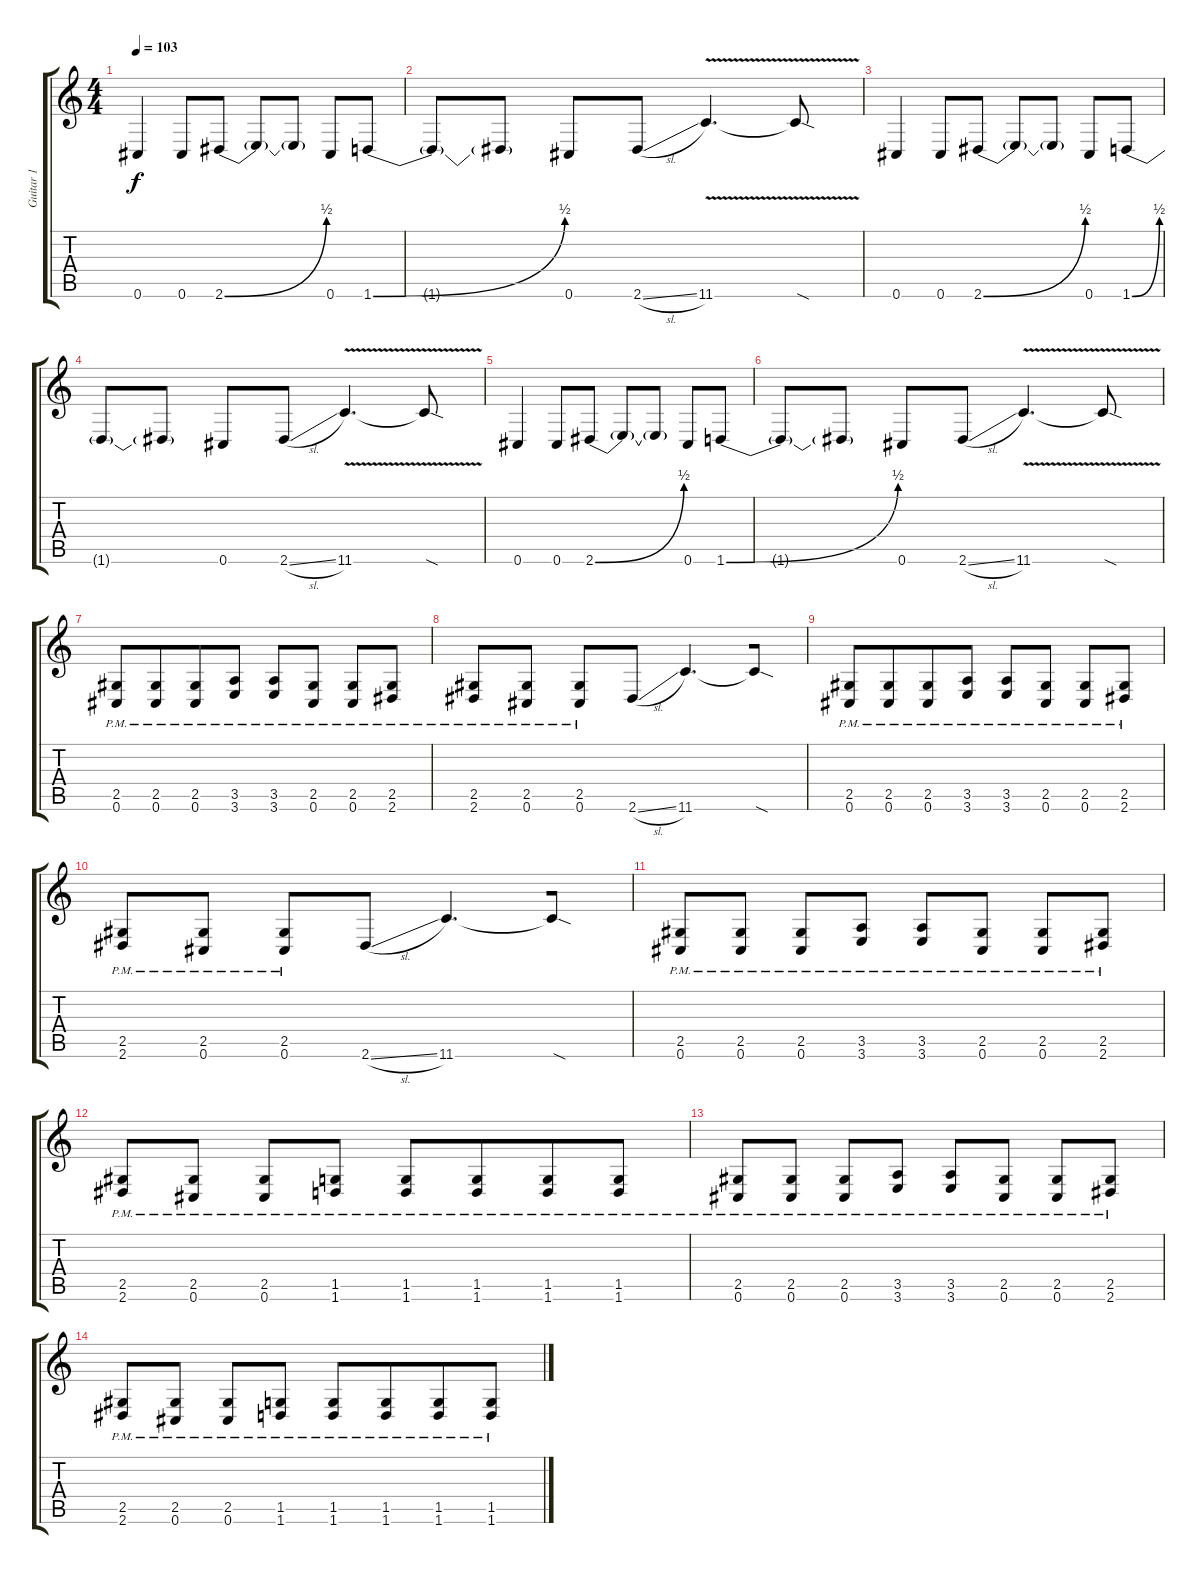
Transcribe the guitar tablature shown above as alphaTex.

\track ("Guitar 1" "Guitar 1") {instrument distortionguitar}
\staff {score tabs}
\tuning (Db4 Ab3 E3 B2 Gb2 Db2) {hide}
\ts (4 4)
\tempo 103
\clef g2
\ks c
0.6.4{dy f} 0.6.8 2.6{be (bend 0 0 60 2)}.8 2.6{t}.8{beam merge} 2.6{t}.8 0.6.8 1.6{be (bend 0 0 60 2)}.8 |
1.6{t}.8{beam merge} 1.6{t}.8 0.6.8 2.6{sl}.8 11.6{v}.4{d} 11.6{sod t}.8 |
0.6.4 0.6.8 2.6{be (bend 0 0 60 2)}.8 2.6{t}.8{beam merge} 2.6{t}.8 0.6.8 1.6{be (bend 0 0 60 2)}.8 |
1.6{t}.8{beam merge} 1.6{t}.8 0.6.8 2.6{sl}.8 11.6{v}.4{d} 11.6{sod t}.8 |
0.6.4 0.6.8 2.6{be (bend 0 0 60 2)}.8 2.6{t}.8{beam merge} 2.6{t}.8 0.6.8 1.6{be (bend 0 0 60 2)}.8 |
1.6{t}.8{beam merge} 1.6{t}.8 0.6.8 2.6{sl}.8 11.6{v}.4{d} 11.6{sod t}.8 |
(2.5{pm} 0.6{pm}).8 (2.5{pm} 0.6{pm}).8{beam merge} (2.5{pm} 0.6{pm}).8 (3.5{pm} 3.6{pm}).8 (3.5{pm} 3.6{pm}).8 (2.5{pm} 0.6{pm}).8 (2.5{pm} 0.6{pm}).8 (2.5{pm} 2.6{pm}).8 |
(2.5{pm} 2.6{pm}).8 (2.5{pm} 0.6{pm}).8 (2.5{pm} 0.6{pm}).8{beam merge} 2.6{sl}.8 11.6.4{d beam merge} 11.6{sod t}.8 |
(2.5{pm} 0.6{pm}).8 (2.5{pm} 0.6{pm}).8{beam merge} (2.5{pm} 0.6{pm}).8 (3.5{pm} 3.6{pm}).8 (3.5{pm} 3.6{pm}).8 (2.5{pm} 0.6{pm}).8 (2.5{pm} 0.6{pm}).8 (2.5{pm} 2.6{pm}).8 |
(2.5{pm} 2.6{pm}).8 (2.5{pm} 0.6{pm}).8 (2.5{pm} 0.6{pm}).8{beam merge} 2.6{sl}.8 11.6.4{d beam merge} 11.6{sod t}.8 |
(2.5{pm} 0.6{pm}).8 (2.5{pm} 0.6{pm}).8 (2.5{pm} 0.6{pm}).8 (3.5{pm} 3.6{pm}).8 (3.5{pm} 3.6{pm}).8 (2.5{pm} 0.6{pm}).8 (2.5{pm} 0.6{pm}).8{beam merge} (2.5{pm} 2.6{pm}).8 |
(2.5{pm} 2.6{pm}).8 (2.5{pm} 0.6{pm}).8 (2.5{pm} 0.6{pm}).8{beam merge} (1.5{pm} 1.6{pm}).8 (1.5{pm} 1.6{pm}).8{beam merge} (1.5{pm} 1.6{pm}).8{beam merge} (1.5{pm} 1.6{pm}).8 (1.5{pm} 1.6{pm}).8 |
(2.5{pm} 0.6{pm}).8 (2.5{pm} 0.6{pm}).8 (2.5{pm} 0.6{pm}).8 (3.5{pm} 3.6{pm}).8 (3.5{pm} 3.6{pm}).8 (2.5{pm} 0.6{pm}).8 (2.5{pm} 0.6{pm}).8{beam merge} (2.5{pm} 2.6{pm}).8 |
(2.5{pm} 2.6{pm}).8 (2.5{pm} 0.6{pm}).8 (2.5{pm} 0.6{pm}).8{beam merge} (1.5{pm} 1.6{pm}).8 (1.5{pm} 1.6{pm}).8{beam merge} (1.5{pm} 1.6{pm}).8{beam merge} (1.5{pm} 1.6{pm}).8 (1.5{pm} 1.6{pm}).8
